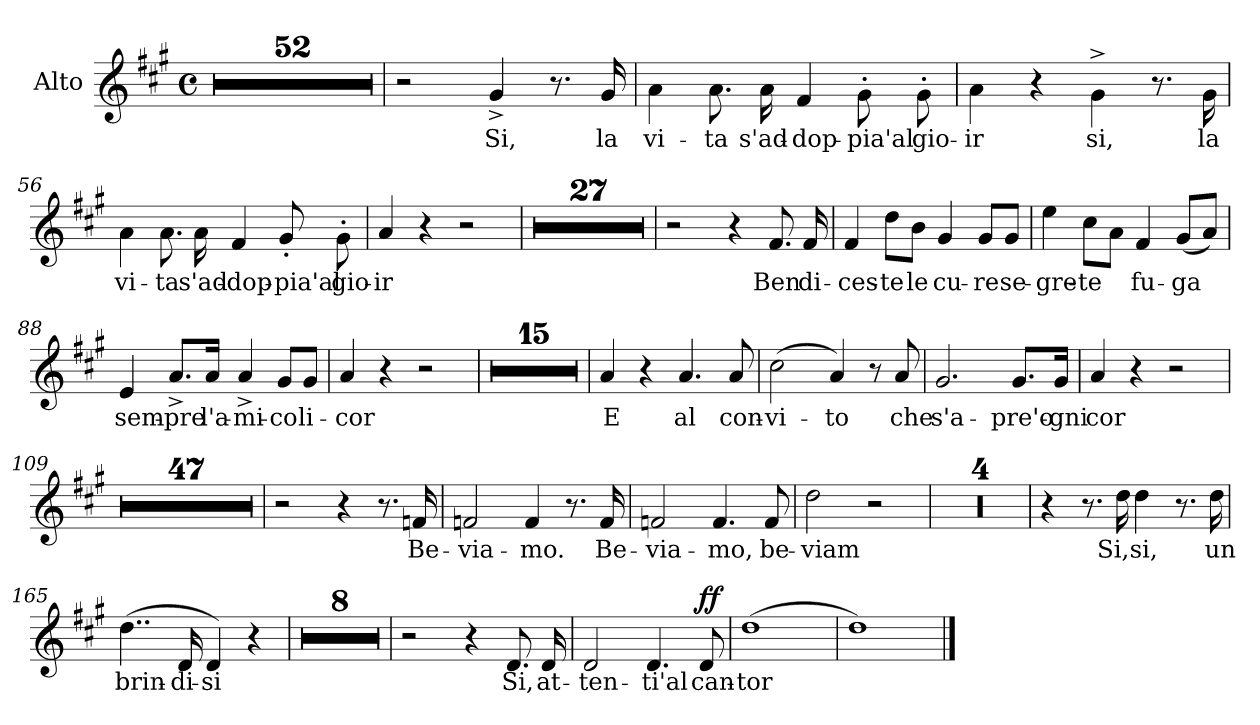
**kern	**text	**dynam
*part1	*part1	*part1
*staff1	*staff1	*staff1
*I"Alto	*	*
*I'A.	*	*
*clefG2	*	*
*k[f#c#g#]	*	*
*A:	*	*
*M4/4	*	*
*met(c)	*	*
=1	=1	=1
1r	.	.
=2	=2	=2
1r	.	.
=3	=3	=3
1r	.	.
=4	=4	=4
1r	.	.
=5	=5	=5
1r	.	.
!!LO:PB:g=z
=6	=6	=6
1r	.	.
=7	=7	=7
1r	.	.
=8	=8	=8
1r	.	.
=9	=9	=9
1r	.	.
=10	=10	=10
1r	.	.
=11	=11	=11
1r	.	.
=12	=12	=12
1r	.	.
!!LO:LB:g=z
=13	=13	=13
1r	.	.
=14	=14	=14
1r	.	.
=15	=15	=15
1r	.	.
=16	=16	=16
1r	.	.
=17	=17	=17
1r	.	.
=18	=18	=18
1r	.	.
=19	=19	=19
1r	.	.
!!LO:LB:g=z
=20	=20	=20
1r	.	.
=21	=21	=21
1r	.	.
=22	=22	=22
1r	.	.
=23	=23	=23
1r	.	.
=24	=24	=24
1r	.	.
=25	=25	=25
1r	.	.
!!LO:LB:g=z
=26	=26	=26
1r	.	.
=27	=27	=27
1r	.	.
=28	=28	=28
1r	.	.
=29	=29	=29
1r	.	.
=30	=30	=30
1r	.	.
=31	=31	=31
1r	.	.
!!LO:PB:g=z
=32	=32	=32
1r	.	.
=33	=33	=33
1r	.	.
=34	=34	=34
1r	.	.
=35	=35	=35
1r	.	.
!!LO:LB:g=z
=36	=36	=36
1r	.	.
=37	=37	=37
1r	.	.
=38	=38	=38
1r	.	.
=39	=39	=39
1r	.	.
=40	=40	=40
1r	.	.
!!LO:LB:g=z
=41	=41	=41
1r	.	.
=42	=42	=42
1r	.	.
=43	=43	=43
1r	.	.
=44	=44	=44
1r	.	.
=45	=45	=45
1r	.	.
=46	=46	=46
1r	.	.
!!LO:PB:g=z
=47	=47	=47
1r	.	.
=48	=48	=48
1r	.	.
=49	=49	=49
1r	.	.
=50	=50	=50
1r	.	.
=51	=51	=51
1r	.	.
=52	=52	=52
1r	.	.
=53	=53	=53
2r	.	.
4g#^/	Si,	.
8.r	.	.
16g#/	la	.
!!LO:PB:g=z
=54	=54	=54
4a\	vi-	.
8.a\	-ta	.
16a\	s'ad-	.
4f#/	-dop-	.
8g#'\	-pia'al	.
8g#'\	gio-	.
=55	=55	=55
4a\	-ir	.
4r	.	.
4g#^\	si,	.
8.r	.	.
16g#\	la	.
=56	=56	=56
4a\	vi-	.
8.a\	-ta	.
16a\	s'ad-	.
4f#/	-dop-	.
8g#'/	-pia'al	.
8g#'\	gio-	.
=57	=57	=57
4a/	-ir	.
4r	.	.
2r	.	.
=58	=58	=58
1r	.	.
!!LO:LB:g=z
=59	=59	=59
1r	.	.
=60	=60	=60
1r	.	.
=61	=61	=61
1r	.	.
=62	=62	=62
1r	.	.
=63	=63	=63
1r	.	.
!!LO:LB:g=z
=64	=64	=64
1r	.	.
=65	=65	=65
1r	.	.
=66	=66	=66
1r	.	.
=67	=67	=67
1r	.	.
=68	=68	=68
1r	.	.
!!LO:PB:g=z
=69	=69	=69
1r	.	.
=70	=70	=70
1r	.	.
=71	=71	=71
1r	.	.
=72	=72	=72
1r	.	.
=73	=73	=73
1r	.	.
=74	=74	=74
1r	.	.
!!LO:LB:g=z
=75	=75	=75
1r	.	.
=76	=76	=76
1r	.	.
=77	=77	=77
1r	.	.
=78	=78	=78
1r	.	.
=79	=79	=79
1r	.	.
=80	=80	=80
1r	.	.
=81	=81	=81
1r	.	.
=82	=82	=82
1r	.	.
=83	=83	=83
1r	.	.
=84	=84	=84
1r	.	.
!!LO:PB:g=z
=85	=85	=85
2r	.	.
4r	.	.
8.f#/	Ben	.
16f#/	di-	.
=86	=86	=86
4f#/	-ces-	.
8dd\L	-te	.
8b\J	le	.
4g#/	cu-	.
8g#/L	-re	.
8g#/J	se-	.
=87	=87	=87
4ee\	-gre-	.
8cc#\L	-te	.
8a\J	.	.
4f#/	fu-	.
(8g#/L	-ga	.
8a/J)	.	.
=88	=88	=88
4e/	sem-	.
8.a^/L	-pre	.
16a/Jk	l'a-	.
4a^/	-mi-	.
8g#/L	-co	.
8g#/J	li-	.
=89	=89	=89
4a/	-cor	.
4r	.	.
2r	.	.
=90	=90	=90
1r	.	.
!!LO:LB:g=z
=91	=91	=91
1r	.	.
=92	=92	=92
1r	.	.
=93	=93	=93
1r	.	.
=94	=94	=94
1r	.	.
=95	=95	=95
1r	.	.
=96	=96	=96
1r	.	.
=97	=97	=97
1r	.	.
!!LO:LB:g=z
=98	=98	=98
1r	.	.
=99	=99	=99
1r	.	.
=100	=100	=100
1r	.	.
=101	=101	=101
1r	.	.
=102	=102	=102
1r	.	.
=103	=103	=103
1r	.	.
=104	=104	=104
1r	.	.
!!LO:PB:g=z
=105	=105	=105
4a/	E	.
4r	.	.
4.a/	al	.
8a/	con-	.
=106	=106	=106
(>2cc#\	-vi-	.
4a/)	-to	.
8r	.	.
8a/	che	.
=107	=107	=107
2.g#/	s'a-	.
8.g#/L	-pre'o-	.
16g#/Jk	-gni	.
=108	=108	=108
4a/	cor	.
4r	.	.
2r	.	.
=109	=109	=109
1r	.	.
=110	=110	=110
1r	.	.
!!LO:LB:g=z
=111	=111	=111
1r	.	.
=112	=112	=112
1r	.	.
=113	=113	=113
1r	.	.
=114	=114	=114
1r	.	.
=115	=115	=115
1r	.	.
!!LO:LB:g=z
=116	=116	=116
1r	.	.
=117	=117	=117
1r	.	.
=118	=118	=118
1r	.	.
=119	=119	=119
1r	.	.
=120	=120	=120
1r	.	.
!!LO:PB:g=z
=121	=121	=121
1r	.	.
=122	=122	=122
1r	.	.
=123	=123	=123
1r	.	.
=124	=124	=124
1r	.	.
=125	=125	=125
1r	.	.
!!LO:LB:g=z
=126	=126	=126
1r	.	.
=127	=127	=127
1r	.	.
=128	=128	=128
1r	.	.
=129	=129	=129
1r	.	.
=130	=130	=130
1r	.	.
=131	=131	=131
1r	.	.
!!LO:LB:g=z
=132	=132	=132
1r	.	.
=133	=133	=133
1r	.	.
=134	=134	=134
1r	.	.
=135	=135	=135
1r	.	.
=136	=136	=136
1r	.	.
!!LO:LB:g=z
=137	=137	=137
1r	.	.
=138	=138	=138
1r	.	.
=139	=139	=139
1r	.	.
=140	=140	=140
1r	.	.
=141	=141	=141
1r	.	.
!!LO:LB:g=z
=142	=142	=142
1r	.	.
=143	=143	=143
1r	.	.
=144	=144	=144
1r	.	.
=145	=145	=145
1r	.	.
=146	=146	=146
1r	.	.
=147	=147	=147
1r	.	.
!!LO:PB:g=z
=148	=148	=148
1r	.	.
=149	=149	=149
1r	.	.
=150	=150	=150
1r	.	.
=151	=151	=151
1r	.	.
=152	=152	=152
1r	.	.
=153	=153	=153
1r	.	.
!!LO:LB:g=z
=154	=154	=154
1r	.	.
=155	=155	=155
1r	.	.
=156	=156	=156
2r	.	.
4r	.	.
8.r	.	.
16fn/	Be-	.
=157	=157	=157
2fn/	-via-	.
4f/	-mo.	.
8.r	.	.
16f/	Be-	.
=158	=158	=158
2fn/	-via-	.
4.f/	-mo,	.
8f/	be-	.
!!LO:PB:g=z
=159	=159	=159
2dd\	-viam	.
2r	.	.
=160	=160	=160
1r	.	.
=161	=161	=161
1r	.	.
=162	=162	=162
1r	.	.
=163	=163	=163
1r	.	.
=164	=164	=164
4r	.	.
8.r	.	.
16dd\	Si,	.
4dd\	si,	.
8.r	.	.
16dd\	un	.
=165	=165	=165
(>4..dd\	brin-	.
16d/	-di-	.
4d/)	-si	.
4r	.	.
=166	=166	=166
1r	.	.
=167	=167	=167
1r	.	.
=168	=168	=168
1r	.	.
!!LO:PB:g=z
=169	=169	=169
1r	.	.
=170	=170	=170
1r	.	.
=171	=171	=171
1r	.	.
=172	=172	=172
1r	.	.
=173	=173	=173
1r	.	.
=174	=174	=174
2r	.	.
4r	.	.
8.d/	Si,	.
16d/	at-	.
=175	=175	=175
2d/	-ten-	.
4.d/	-ti'al	.
!	!	!LO:DY:a
8d/	can-	ff
=176	=176	=176
(>1dd	-tor	.
!!LO:PB:g=z
=177	=177	=177
1dd)	.	.
==	==	==
*-	*-	*-
